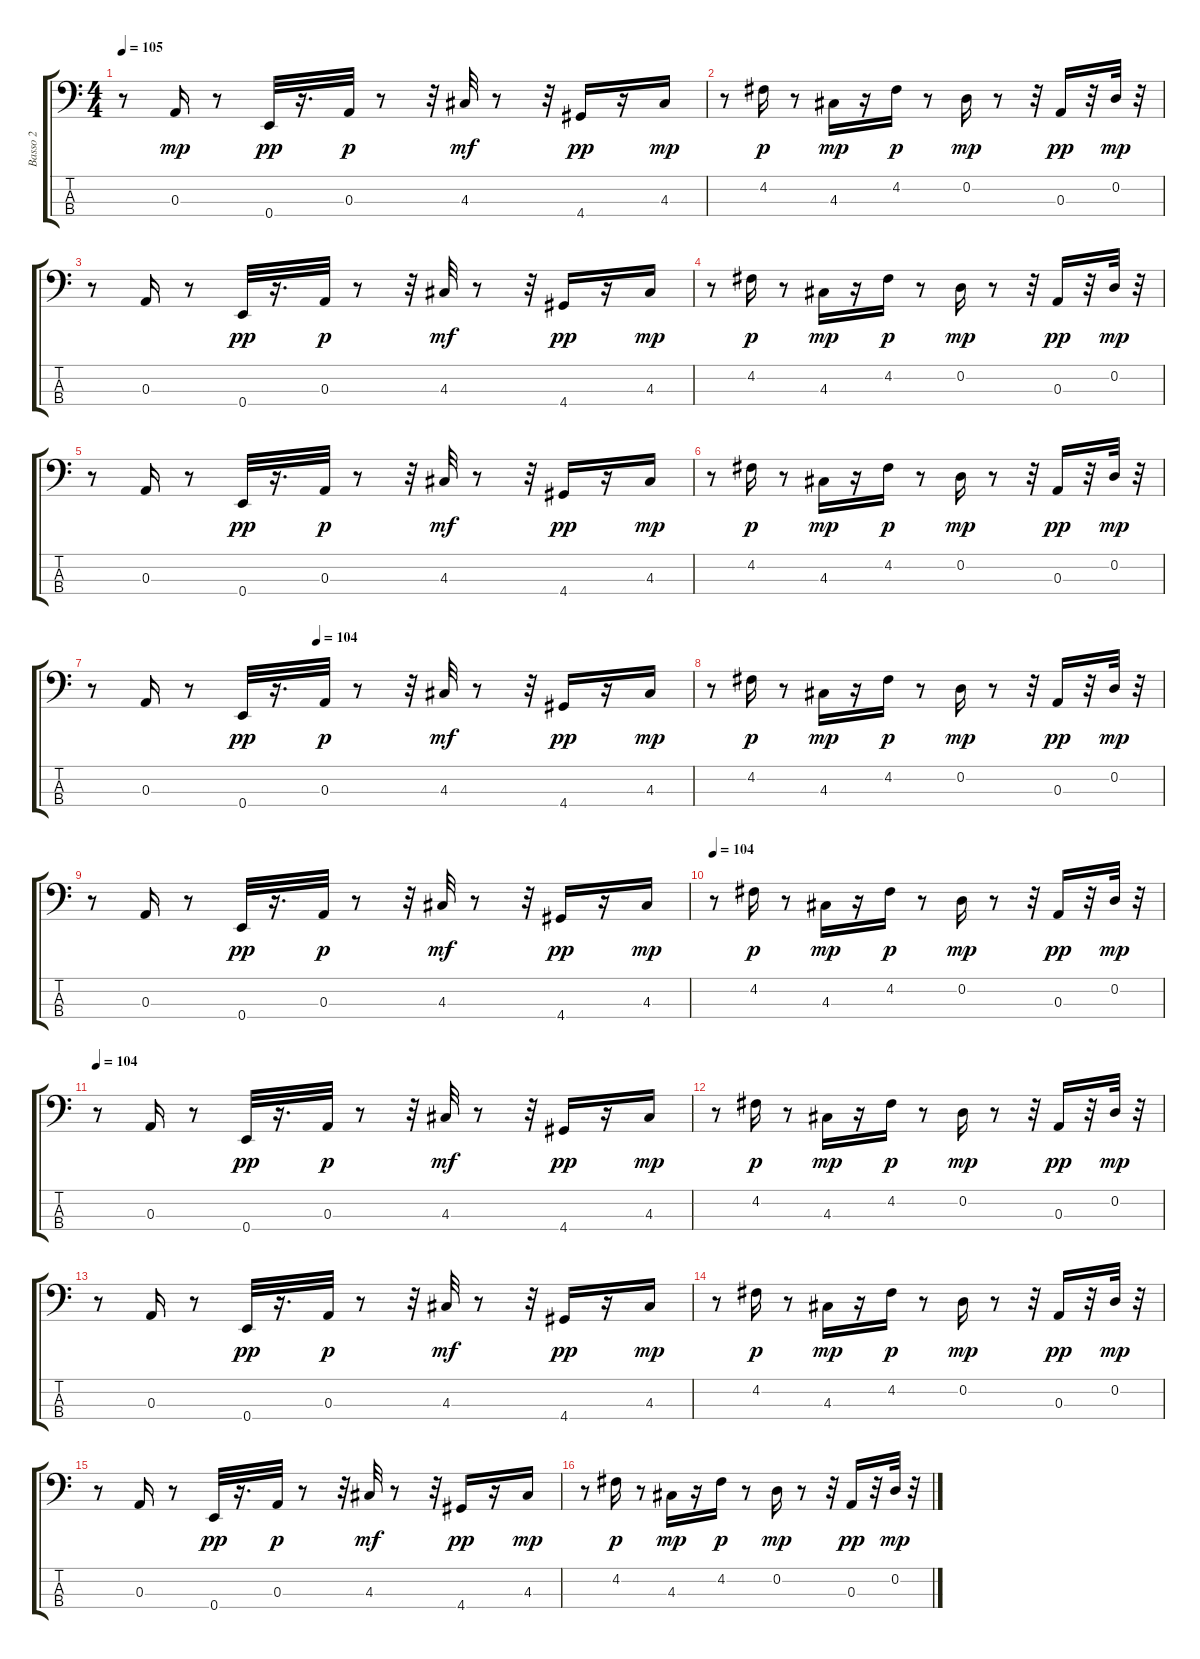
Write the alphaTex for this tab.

\track ("Basso 2" "Basso 2") {instrument acousticguitarnylon}
\staff {score tabs}
\tuning (G2 D2 A1 E1) {hide}
\ts (4 4)
\tempo 105
\clef f4
\ks c
r.8{dy mp} 0.3.16 r.8 0.4.32{dy pp} r.16{d} 0.3.32{dy p} r.8 r.32 4.3.32{dy mf} r.8 r.32 4.4.16{dy pp} r.16 4.3.16{dy mp} |
r.8 4.2.16{dy p} r.8 4.3.16{dy mp} r.16 4.2.16{dy p} r.8 0.2.16{dy mp} r.8 r.32 0.3.16{dy pp} r.32 0.2.32{dy mp} r.32 |
r.8 0.3.16 r.8 0.4.32{dy pp} r.16{d} 0.3.32{dy p} r.8 r.32 4.3.32{dy mf} r.8 r.32 4.4.16{dy pp} r.16 4.3.16{dy mp} |
r.8 4.2.16{dy p} r.8 4.3.16{dy mp} r.16 4.2.16{dy p} r.8 0.2.16{dy mp} r.8 r.32 0.3.16{dy pp} r.32 0.2.32{dy mp} r.32 |
r.8 0.3.16 r.8 0.4.32{dy pp} r.16{d} 0.3.32{dy p} r.8 r.32 4.3.32{dy mf} r.8 r.32 4.4.16{dy pp} r.16 4.3.16{dy mp} |
r.8 4.2.16{dy p} r.8 4.3.16{dy mp} r.16 4.2.16{dy p} r.8 0.2.16{dy mp} r.8 r.32 0.3.16{dy pp} r.32 0.2.32{dy mp} r.32 |
\tempo (104 0.375)
r.8 0.3.16 r.8 0.4.32{dy pp} r.16{d} 0.3.32{dy p} r.8 r.32 4.3.32{dy mf} r.8 r.32 4.4.16{dy pp} r.16 4.3.16{dy mp} |
r.8 4.2.16{dy p} r.8 4.3.16{dy mp} r.16 4.2.16{dy p} r.8 0.2.16{dy mp} r.8 r.32 0.3.16{dy pp} r.32 0.2.32{dy mp} r.32 |
r.8 0.3.16 r.8 0.4.32{dy pp} r.16{d} 0.3.32{dy p} r.8 r.32 4.3.32{dy mf} r.8 r.32 4.4.16{dy pp} r.16 4.3.16{dy mp} |
\tempo 104
r.8 4.2.16{dy p} r.8 4.3.16{dy mp} r.16 4.2.16{dy p} r.8 0.2.16{dy mp} r.8 r.32 0.3.16{dy pp} r.32 0.2.32{dy mp} r.32 |
\tempo 104
r.8 0.3.16 r.8 0.4.32{dy pp} r.16{d} 0.3.32{dy p} r.8 r.32 4.3.32{dy mf} r.8 r.32 4.4.16{dy pp} r.16 4.3.16{dy mp} |
r.8 4.2.16{dy p} r.8 4.3.16{dy mp} r.16 4.2.16{dy p} r.8 0.2.16{dy mp} r.8 r.32 0.3.16{dy pp} r.32 0.2.32{dy mp} r.32 |
r.8 0.3.16 r.8 0.4.32{dy pp} r.16{d} 0.3.32{dy p} r.8 r.32 4.3.32{dy mf} r.8 r.32 4.4.16{dy pp} r.16 4.3.16{dy mp} |
r.8 4.2.16{dy p} r.8 4.3.16{dy mp} r.16 4.2.16{dy p} r.8 0.2.16{dy mp} r.8 r.32 0.3.16{dy pp} r.32 0.2.32{dy mp} r.32 |
r.8 0.3.16 r.8 0.4.32{dy pp} r.16{d} 0.3.32{dy p} r.8 r.32 4.3.32{dy mf} r.8 r.32 4.4.16{dy pp} r.16 4.3.16{dy mp} |
r.8 4.2.16{dy p} r.8 4.3.16{dy mp} r.16 4.2.16{dy p} r.8 0.2.16{dy mp} r.8 r.32 0.3.16{dy pp} r.32 0.2.32{dy mp} r.32
